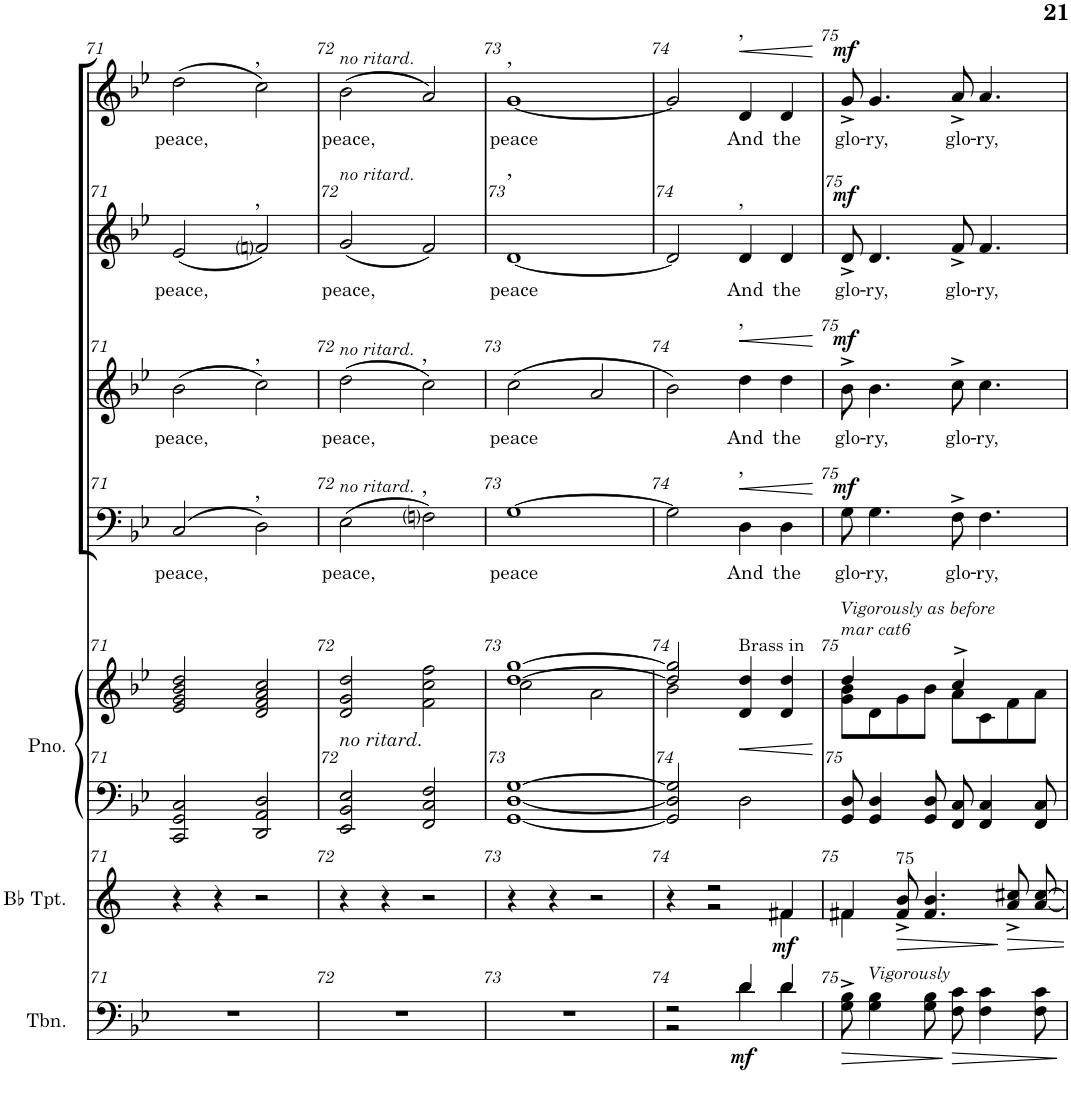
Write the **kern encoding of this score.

**kern	**dynam	**kern	**dynam	**kern	**kern	**kern	**text	**dynam	**kern	**text	**dynam	**kern	**text	**dynam	**kern	**text	**dynam
*part7	*part7	*part6	*part6	*part5	*part5	*part4	*part4	*part4	*part3	*part3	*part3	*part2	*part2	*part2	*part1	*part1	*part1
*staff8	*staff8	*staff7	*staff7	*staff6	*staff5	*staff4	*staff4	*staff4	*staff3	*staff3	*staff3	*staff2	*staff2	*staff2	*staff1	*staff1	*staff1
*I"Trombone	*	*I"Bb Trumpet	*	*I"Piano	*	*I"Bass	*	*	*I"Tenor	*	*	*I"Alto	*	*	*I"Soprano	*	*
*I'Tbn.	*	*I'Bb Tpt.	*	*I'Pno.	*	*	*	*	*	*	*	*	*	*	*	*	*
!!LO:PB:g=z
*clefF4	*	*clefG2	*	*clefF4	*clefG2	*clefF4	*	*	*clefG2	*	*	*clefG2	*	*	*clefG2	*	*
*	*	*Trd1c2	*	*	*	*	*	*	*	*	*	*	*	*	*	*	*
*k[b-e-]	*	*k[]	*	*k[b-e-]	*k[b-e-]	*k[b-e-]	*	*	*k[b-e-]	*	*	*k[b-e-]	*	*	*k[b-e-]	*	*
*M4/4	*	*M4/4	*	*M4/4	*M4/4	*M4/4	*	*	*M4/4	*	*	*M4/4	*	*	*M4/4	*	*
*met(c)	*	*met(c)	*	*met(c)	*met(c)	*met(c)	*	*	*met(c)	*	*	*met(c)	*	*	*met(c)	*	*
=71	=71	=71	=71	=71	=71	=71	=71	=71	=71	=71	=71	=71	=71	=71	=71	=71	=71
*	*	*	*	*	*^	*	*	*	*	*	*	*	*	*	*	*	*
!	!	!	!	!	!	!	!	!LO:LY:b	!	!	!LO:LY:b	!	!	!LO:LY:b	!	!	!LO:LY:b	!
1r	.	4r	.	2CC/ 2GG/ 2C/	2e-/ 2g/ 2b-/ 2dd/	2ryy	(>2C/	peace,	.	(>2b-\	peace,	.	(<2e-/	peace,	.	(>2dd\	peace,	.
.	.	4r	.	.	.	.	.	.	.	.	.	.	.	.	.	.	.	.
!	!	!	!	!	!	!	!	!	!	!	!	!	!	!	!	!LO:TX:a:t=,	!	!
!	!	!	!	!	!	!	!	!	!	!	!	!	!LO:TX:a:t=,	!	!	!	!	!
!	!	!	!	!	!	!	!	!	!	!LO:TX:a:t=,	!	!	!	!	!	!	!	!
!	!	!	!	!	!	!	!LO:TX:a:t=,	!	!	!	!	!	!	!	!	!	!	!
.	.	2r	.	2DD/ 2AA/ 2D/	2d/ 2f/ 2a/ 2cc/	2ryy	2D\)	.	.	2cc\)	.	.	2fni/)	.	.	2cc\)	.	.
=72	=72	=72	=72	=72	=72	=72	=72	=72	=72	=72	=72	=72	=72	=72	=72	=72	=72	=72
!	!	!	!	!	!	!	!	!	!	!	!	!	!	!	!	!LO:TX:a:i:t=no ritard.	!	!
!	!	!	!	!	!	!	!	!	!	!	!	!	!LO:TX:a:i:t=no ritard.	!	!	!	!	!
!	!	!	!	!	!	!	!	!	!	!LO:TX:a:i:t=no ritard.	!	!	!	!	!	!	!	!
!	!	!	!	!	!	!	!LO:TX:a:i:t=no ritard.	!	!	!	!	!	!	!	!	!	!	!
!	!	!	!	!LO:TX:a:i:t=no ritard.	!	!	!	!	!	!	!	!	!	!	!	!	!	!
!	!	!	!	!	!	!	!	!LO:LY:b	!	!	!LO:LY:b	!	!	!LO:LY:b	!	!	!LO:LY:b	!
1r	.	4r	.	2EE-/ 2BB-/ 2E-/	2d/ 2g/ 2dd/	2ryy	(>2E-\	peace,	.	(>2dd\	peace,	.	(<2g/	peace,	.	(>2b-\	peace,	.
.	.	4r	.	.	.	.	.	.	.	.	.	.	.	.	.	.	.	.
!	!	!	!	!	!	!	!	!	!	!LO:TX:a:t=,	!	!	!	!	!	!	!	!
!	!	!	!	!	!	!	!LO:TX:a:t=,	!	!	!	!	!	!	!	!	!	!	!
.	.	2r	.	2FF/ 2C/ 2F/	2f\ 2cc\ 2ff\	2ryy	2Fni\)	.	.	2cc\)	.	.	2f/)	.	.	2a/)	.	.
=73	=73	=73	=73	=73	=73	=73	=73	=73	=73	=73	=73	=73	=73	=73	=73	=73	=73	=73
!	!	!	!	!	!	!	!	!	!	!	!	!	!	!	!	!LO:TX:a:t=,	!	!
!	!	!	!	!	!	!	!	!	!	!	!	!	!LO:TX:a:t=,	!	!	!	!	!
!	!	!	!	!	!	!	!	!LO:LY:b	!	!	!LO:LY:b	!	!	!LO:LY:b	!	!	!LO:LY:b	!
1r	.	4r	.	[1GG [1D [1G	[1dd [1gg	2cc\	[1G	peace	.	(>2cc\	peace	.	[1d	peace	.	[1g	peace	.
.	.	4r	.	.	.	.	.	.	.	.	.	.	.	.	.	.	.	.
.	.	2r	.	.	.	2a\	.	.	.	2a/	.	.	.	.	.	.	.	.
=74	=74	=74	=74	=74	=74	=74	=74	=74	=74	=74	=74	=74	=74	=74	=74	=74	=74	=74
*^	*	*^	*	*	*	*	*	*	*	*	*	*	*	*	*	*	*	*
2r	2r	.	4r	4ryy	.	2GG/] 2D/] 2G/]	2dd/] 2gg/]	2b-\	2G\]	.	.	2b-\)	.	.	2d/]	.	.	2g/]	.	.
.	.	.	2r	2r	.	.	.	.	.	.	.	.	.	.	.	.	.	.	.	.
!	!	!	!	!	!	!	!	!	!	!	!	!	!	!	!	!	!	!LO:TX:a:t=,	!	!
!	!	!	!	!	!	!	!	!	!	!	!	!	!	!	!LO:TX:a:t=,	!	!	!	!	!
!	!	!	!	!	!	!	!	!	!	!	!	!LO:TX:a:t=,	!	!	!	!	!	!	!	!
!	!	!	!	!	!	!	!	!	!LO:TX:a:t=,	!	!	!	!	!	!	!	!	!	!	!
!	!	!	!	!	!	!	!LO:TX:a:t=Brass in	!	!	!	!	!	!	!	!	!	!	!	!	!
!	!	!LO:DY:b	!	!	!	!	!	!	!	!LO:LY:b	!	!	!LO:LY:b	!	!	!LO:LY:b	!	!	!LO:LY:b	!
4d/	4d\	mf	.	.	.	2D\	4d/ 4dd/	2ryy	4D\	And	.	4dd\	And	.	4d/	And	.	4d/	And	.
!	!	!	!	!	!LO:DY:b	!	!	!	!	!LO:LY:b	!	!	!LO:LY:b	!	!	!LO:LY:b	!	!	!LO:LY:b	!
4d/	4d\	.	4f#X/	4f#\	mf	.	4d/ 4dd/	.	4D\	the	.	4dd\	the	.	4d/	the	.	4d/	the	.
=75	=75	=75	=75	=75	=75	=75	=75	=75	=75	=75	=75	=75	=75	=75	=75	=75	=75	=75	=75	=75
!	!	!	!	!	!	!	!LO:TX:a:i:t=Vigorously as before	!	!	!	!	!	!	!	!	!	!	!	!	!
!	!	!	!	!	!	!	!LO:TX:a:t=mar cat6	!	!	!	!	!	!	!	!	!	!	!	!	!
!	!	!LO:HP:b	!	!	!	!	!	!	!	!LO:LY:b	!LO:DY:a	!	!LO:LY:b	!LO:DY:a	!	!LO:LY:b	!LO:DY:a	!	!LO:LY:b	!LO:DY:a
8G\^ 8B-\^	2ryy	>	4f#X/	4f#\	.	8GG/ 8D/	4dd/	8g\ 8b-\L	8G\	glo-	mf	8b-^\	glo-	mf	8d^/	glo-	mf	8g^/	glo-	mf
!LO:TX:a:i:t=Vigorously	!	!	!	!	!	!	!	!	!	!	!	!	!	!	!	!	!	!	!	!
!	!	!	!	!	!	!	!	!	!	!LO:LY:b	!	!	!LO:LY:b	!	!	!LO:LY:b	!	!	!LO:LY:b	!
4G\ 4B-\	.	.	.	.	.	4GG/ 4D/	.	8d\	4.G\	-ry,	.	4.b-\	-ry,	.	4.d/	-ry,	.	4.g/	-ry,	.
!	!	!	!LO:TX:a:t=75	!	!	!	!	!	!	!	!	!	!	!	!	!	!	!	!	!
.	.	.	8f#/^ 8b/^	2ryy	.	.	4ryy	8g\	.	.	.	.	.	.	.	.	.	.	.	.
8G\ 8B-\	.	.	4.f#/ 4.b/	.	.	8GG/ 8D/	.	8b-\J	.	.	.	.	.	.	.	.	.	.	.	.
!	!	!	!	!	!	!	!	!	!	!LO:LY:b	!	!	!LO:LY:b	!	!	!LO:LY:b	!	!	!LO:LY:b	!
8F\ 8c\	2ryy	.	.	.	.	8FF/ 8C/	4cc^/	8a\L	8F^\	glo-	.	8cc^\	glo-	.	8f^/	glo-	.	8a^/	glo-	.
!	!	!	!	!	!	!	!	!	!	!LO:LY:b	!	!	!LO:LY:b	!	!	!LO:LY:b	!	!	!LO:LY:b	!
4F\ 4c\	.	.	.	.	.	4FF/ 4C/	.	8c\	4.F\	-ry,	.	4.cc\	-ry,	.	4.f/	-ry,	.	4.a/	-ry,	.
.	.	.	8a^\ 8cc#X^\L	4ryy	.	.	4ryy	8f\	.	.	.	.	.	.	.	.	.	.	.	.
8F\ 8c\	.	.	[8a\ [8cc#\J	.	.	8FF/ 8C/	.	8a\J	.	.	.	.	.	.	.	.	.	.	.	.
*v	*v	*	*	*	*	*	*v	*v	*	*	*	*	*	*	*	*	*	*	*	*
*	*	*v	*v	*	*	*	*	*	*	*	*	*	*	*	*	*	*	*
.	]	.	.	.	.	.	.	.	.	.	.	.	.	.	.	.	.
=	=	=	=	=	=	=	=	=	=	=	=	=	=	=	=	=	=
*-	*-	*-	*-	*-	*-	*-	*-	*-	*-	*-	*-	*-	*-	*-	*-	*-	*-
